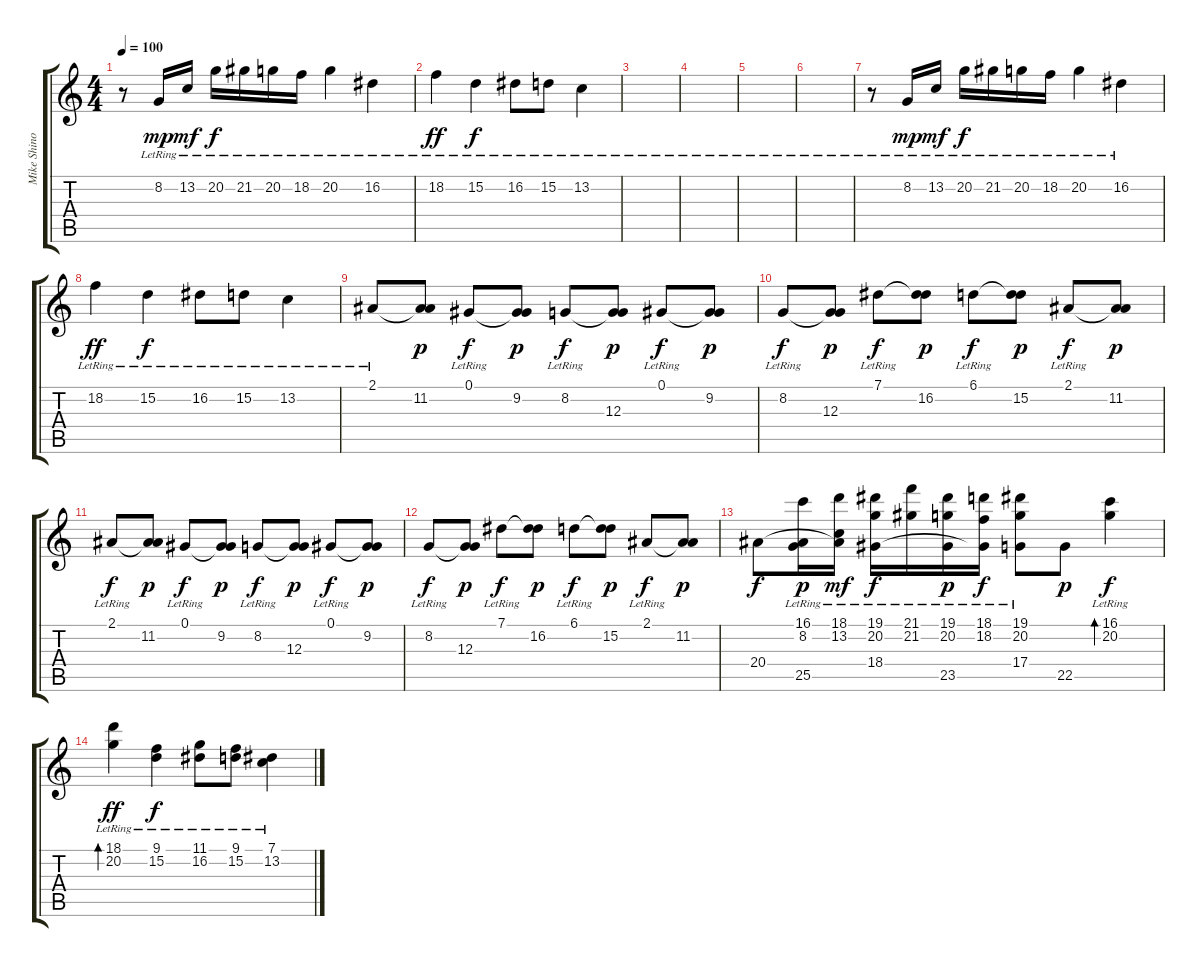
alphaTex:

\track ("Mike Shinoda - Piano (right hand)" "Mike Shino") {instrument acousticgrandpiano}
\staff {score tabs}
\tuning (Ab4 B3 G3 D3 A2 E2) {hide}
\ts (4 4)
\tempo 100
\clef g2
\ks c
r.8{dy f} 8.2{lr}.16{dy mp} 13.2{lr}.16{dy mf} 20.2{lr}.16{dy f} 21.2{lr}.16 20.2{lr}.16 18.2{lr}.16 20.2{lr}.4 16.2{lr}.4 |
18.2{lr}.4{dy ff} 15.2{lr}.4{dy f} 16.2{lr}.8 15.2{lr}.8 13.2{lr}.4 |
|
|
|
|
r.8 8.2{lr}.16{dy mp} 13.2{lr}.16{dy mf} 20.2{lr}.16{dy f} 21.2{lr}.16 20.2{lr}.16 18.2{lr}.16 20.2{lr}.4 16.2{lr}.4 |
18.2{lr}.4{dy ff} 15.2{lr}.4{dy f} 16.2{lr}.8 15.2{lr}.8 13.2{lr}.4 |
2.1{lr}.8 (2.1{t} 11.2).8{dy p} 0.1{lr}.8{dy f} (0.1{t} 9.2).8{dy p} 8.2{lr}.8{dy f} (8.2{t} 12.3).8{dy p} 0.1{lr}.8{dy f} (0.1{t} 9.2).8{dy p} |
8.2{lr}.8{dy f} (8.2{t} 12.3).8{dy p} 7.1{lr}.8{dy f} (7.1{t} 16.2).8{dy p} 6.1{lr}.8{dy f} (6.1{t} 15.2).8{dy p} 2.1{lr}.8{dy f} (2.1{t} 11.2).8{dy p} |
2.1{lr}.8{dy f} (2.1{t} 11.2).8{dy p} 0.1{lr}.8{dy f} (0.1{t} 9.2).8{dy p} 8.2{lr}.8{dy f} (8.2{t} 12.3).8{dy p} 0.1{lr}.8{dy f} (0.1{t} 9.2).8{dy p} |
8.2{lr}.8{dy f} (8.2{t} 12.3).8{dy p} 7.1{lr}.8{dy f} (7.1{t} 16.2).8{dy p} 6.1{lr}.8{dy f} (6.1{t} 15.2).8{dy p} 2.1{lr}.8{dy f} (2.1{t} 11.2).8{dy p} |
20.4.8{dy f} (16.1{lr} 8.2{lr} 25.5).16{dy p} (18.1{lr} 13.2{lr} 20.4{t}).16{dy mf} (19.1{lr} 20.2{lr} 18.4).16{dy f} (21.1{lr} 21.2{lr}).16 (19.1{lr} 20.2{lr} 23.5).16{dy p} (18.1{lr} 18.2{lr} 18.4{t}).16{dy f} (19.1{lr} 20.2{lr} 17.4{lr}).8 22.5.8{dy p} (16.1{lr} 20.2{lr}).4{bd 240 dy f} |
(18.1{lr} 20.2{lr}).4{bd 30 dy ff} (9.1{lr} 15.2{lr}).4{dy f} (11.1{lr} 16.2{lr}).8 (9.1{lr} 15.2{lr}).8 (7.1{lr} 13.2{lr}).4
